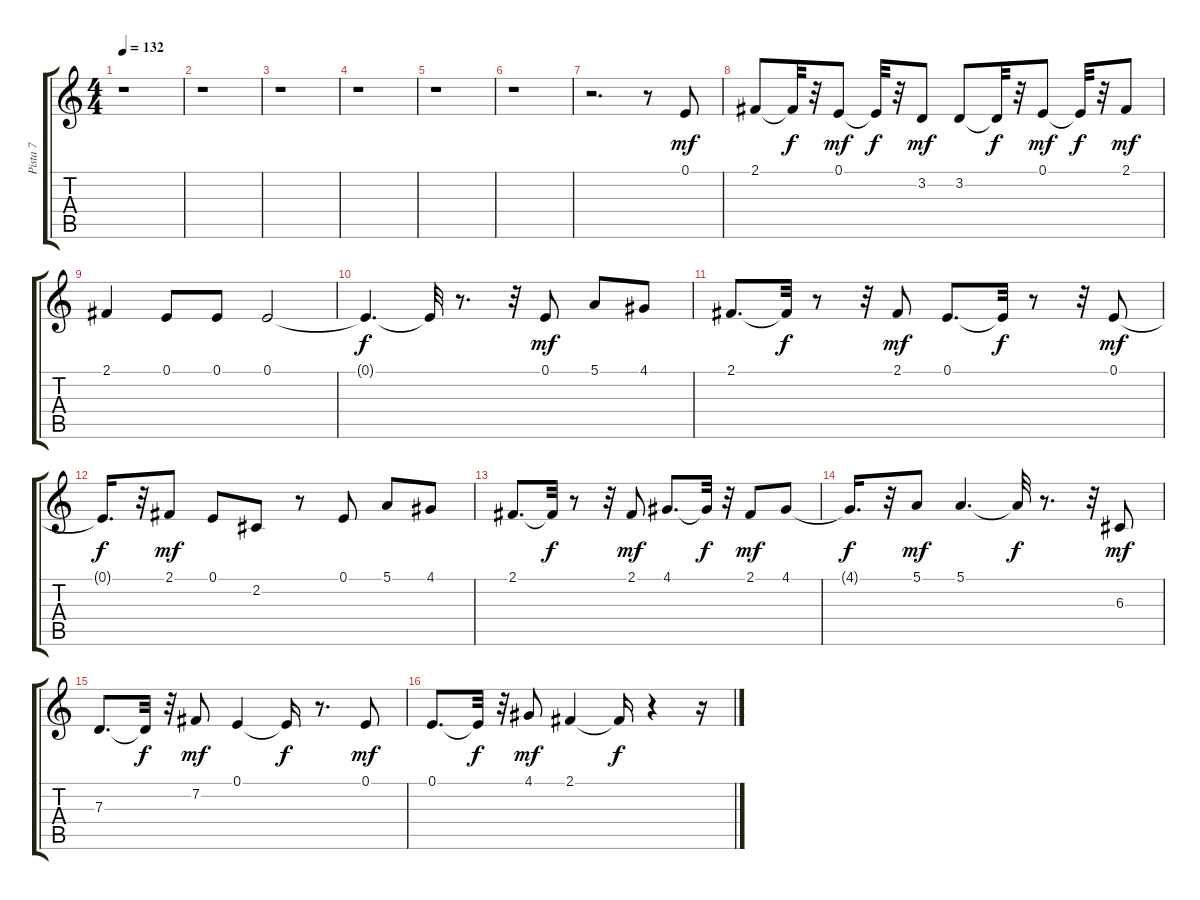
\track ("Pista 7" "Pista 7") {instrument clavinet}
\staff {score tabs}
\tuning (E4 B3 G3 D3 A2 E2) {hide}
\ts (4 4)
\tempo 132
\clef g2
\ks c
r.1{dy mf} |
r.1 |
r.1 |
r.1 |
r.1 |
r.1 |
r.2{d} r.8 0.1.8 |
2.1.8 2.1{t}.32{dy f} r.32 0.1.8{dy mf} 0.1{t}.32{dy f} r.32 3.2.8{dy mf} 3.2.8 3.2{t}.32{dy f} r.32 0.1.8{dy mf} 0.1{t}.32{dy f} r.32 2.1.8{dy mf} |
2.1.4 0.1.8 0.1.8 0.1.2 |
0.1{t}.4{d dy f} 0.1{t}.32 r.8{d} r.32 0.1.8{dy mf} 5.1.8 4.1.8 |
2.1.8{d} 2.1{t}.32{dy f} r.8 r.32 2.1.8{dy mf} 0.1.8{d} 0.1{t}.32{dy f} r.8 r.32 0.1.8{dy mf} |
0.1{t}.16{d dy f} r.32 2.1.8{dy mf} 0.1.8 2.2.8 r.8 0.1.8 5.1.8 4.1.8 |
2.1.8{d} 2.1{t}.32{dy f} r.8 r.32 2.1.8{dy mf} 4.1.8{d} 4.1{t}.32{dy f} r.32 2.1.8{dy mf} 4.1.8 |
4.1{t}.16{d dy f} r.32 5.1.8{dy mf} 5.1.4{d} 5.1{t}.32{dy f} r.8{d} r.32 6.3.8{dy mf} |
7.3.8{d} 7.3{t}.32{dy f} r.32 7.2.8{dy mf} 0.1.4 0.1{t}.16{dy f} r.8{d} 0.1.8{dy mf} |
0.1.8{d} 0.1{t}.32{dy f} r.32 4.1.8{dy mf} 2.1.4 2.1{t}.16{dy f} r.4 r.16
